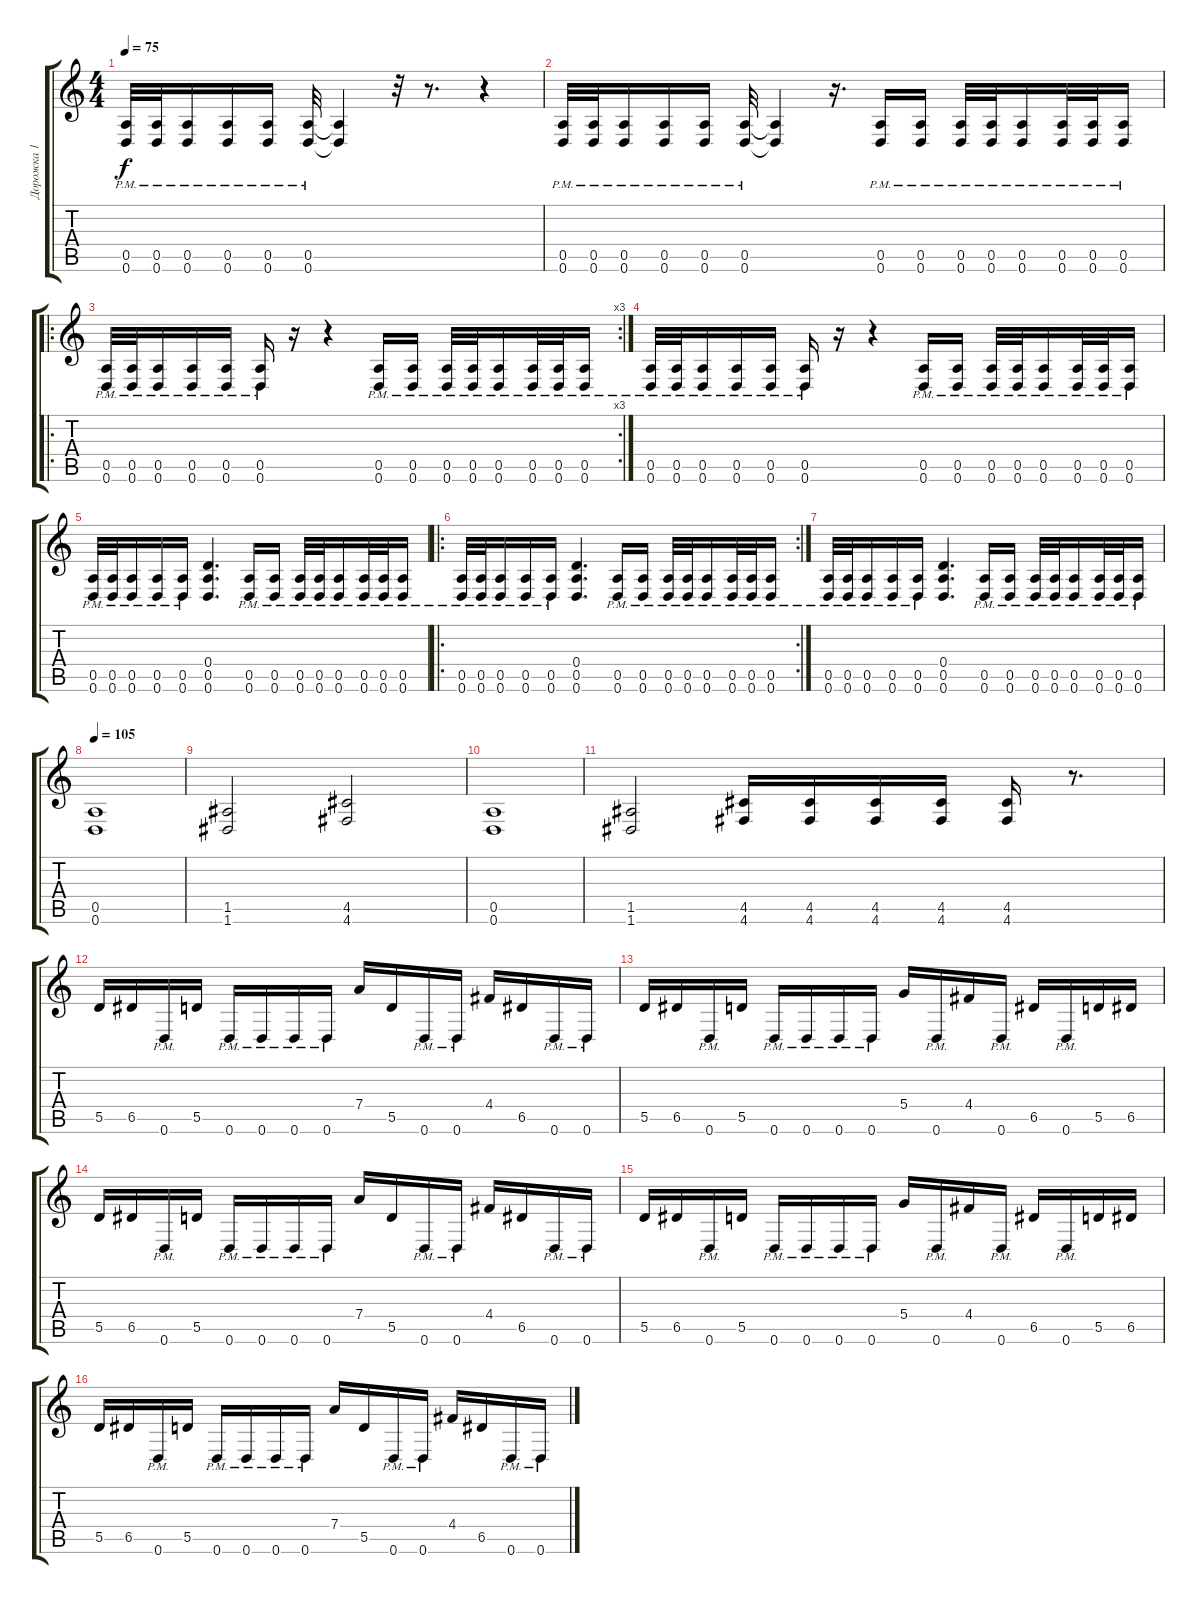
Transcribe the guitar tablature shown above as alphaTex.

\track ("Дорожка 1" "Дорожка 1") {instrument distortionguitar}
\staff {score tabs}
\tuning (E4 B3 G3 D3 A2 D2) {hide}
\ts (4 4)
\tempo 75
\clef g2
\ks c
(0.5{pm} 0.6{pm}).32{dy f} (0.5{pm} 0.6{pm}).32 (0.5{pm} 0.6{pm}).16 (0.5{pm} 0.6{pm}).16 (0.5{pm} 0.6{pm}).16 (0.5{pm} 0.6{pm}).32 (0.5{t} 0.6{t}).4{volume 9} r.32 r.8{d} r.4 |
(0.5{pm} 0.6{pm}).32{volume 13} (0.5{pm} 0.6{pm}).32 (0.5{pm} 0.6{pm}).16 (0.5{pm} 0.6{pm}).16 (0.5{pm} 0.6{pm}).16 (0.5{pm} 0.6{pm}).32 (0.5{t} 0.6{t}).4{volume 9} r.16{d} (0.5{pm} 0.6{pm}).16{volume 13} (0.5{pm} 0.6{pm}).16 (0.5{pm} 0.6{pm}).32 (0.5{pm} 0.6{pm}).32 (0.5{pm} 0.6{pm}).16 (0.5{pm} 0.6{pm}).32 (0.5{pm} 0.6{pm}).32 (0.5{pm} 0.6{pm}).16 |
\ro
\rc 3
(0.5{pm} 0.6{pm}).32 (0.5{pm} 0.6{pm}).32 (0.5{pm} 0.6{pm}).16 (0.5{pm} 0.6{pm}).16 (0.5{pm} 0.6{pm}).16 (0.5{pm} 0.6{pm}).16 r.16 r.4 (0.5{pm} 0.6{pm}).16{volume 13} (0.5{pm} 0.6{pm}).16 (0.5{pm} 0.6{pm}).32 (0.5{pm} 0.6{pm}).32 (0.5{pm} 0.6{pm}).16 (0.5{pm} 0.6{pm}).32 (0.5{pm} 0.6{pm}).32 (0.5{pm} 0.6{pm}).16 |
(0.5{pm} 0.6{pm}).32 (0.5{pm} 0.6{pm}).32 (0.5{pm} 0.6{pm}).16 (0.5{pm} 0.6{pm}).16 (0.5{pm} 0.6{pm}).16 (0.5{pm} 0.6{pm}).16 r.16 r.4 (0.5{pm} 0.6{pm}).16{volume 13} (0.5{pm} 0.6{pm}).16 (0.5{pm} 0.6{pm}).32 (0.5{pm} 0.6{pm}).32 (0.5{pm} 0.6{pm}).16 (0.5{pm} 0.6{pm}).32 (0.5{pm} 0.6{pm}).32 (0.5{pm} 0.6{pm}).16 |
(0.5{pm} 0.6{pm}).32 (0.5{pm} 0.6{pm}).32 (0.5{pm} 0.6{pm}).16 (0.5{pm} 0.6{pm}).16 (0.5{pm} 0.6{pm}).16 (0.4 0.5 0.6).4{d} (0.5{pm} 0.6{pm}).16{volume 13} (0.5{pm} 0.6{pm}).16 (0.5{pm} 0.6{pm}).32 (0.5{pm} 0.6{pm}).32 (0.5{pm} 0.6{pm}).16 (0.5{pm} 0.6{pm}).32 (0.5{pm} 0.6{pm}).32 (0.5{pm} 0.6{pm}).16 |
\ro
\rc 2
(0.5{pm} 0.6{pm}).32 (0.5{pm} 0.6{pm}).32 (0.5{pm} 0.6{pm}).16 (0.5{pm} 0.6{pm}).16 (0.5{pm} 0.6{pm}).16 (0.4 0.5 0.6).4{d} (0.5{pm} 0.6{pm}).16{volume 13} (0.5{pm} 0.6{pm}).16 (0.5{pm} 0.6{pm}).32 (0.5{pm} 0.6{pm}).32 (0.5{pm} 0.6{pm}).16 (0.5{pm} 0.6{pm}).32 (0.5{pm} 0.6{pm}).32 (0.5{pm} 0.6{pm}).16 |
(0.5{pm} 0.6{pm}).32 (0.5{pm} 0.6{pm}).32 (0.5{pm} 0.6{pm}).16 (0.5{pm} 0.6{pm}).16 (0.5{pm} 0.6{pm}).16 (0.4 0.5 0.6).4{d} (0.5{pm} 0.6{pm}).16{volume 13} (0.5{pm} 0.6{pm}).16 (0.5{pm} 0.6{pm}).32 (0.5{pm} 0.6{pm}).32 (0.5{pm} 0.6{pm}).16 (0.5{pm} 0.6{pm}).32 (0.5{pm} 0.6{pm}).32 (0.5{pm} 0.6{pm}).16 |
\tempo 105
(0.5 0.6).1 |
(1.5 1.6).2 (4.5 4.6).2 |
(0.5 0.6).1 |
(1.5 1.6).2 (4.5 4.6).16 (4.5 4.6).16 (4.5 4.6).16 (4.5 4.6).16 (4.5 4.6).16 r.8{d} |
5.5.16 6.5.16 0.6{pm}.16 5.5.16 0.6{pm}.16 0.6{pm}.16 0.6{pm}.16 0.6{pm}.16 7.4.16 5.5.16 0.6{pm}.16 0.6{pm}.16 4.4.16 6.5.16 0.6{pm}.16 0.6{pm}.16 |
5.5.16 6.5.16 0.6{pm}.16 5.5.16 0.6{pm}.16 0.6{pm}.16 0.6{pm}.16 0.6{pm}.16 5.4.16 0.6{pm}.16 4.4.16 0.6{pm}.16 6.5.16 0.6{pm}.16 5.5.16 6.5.16 |
5.5.16 6.5.16 0.6{pm}.16 5.5.16 0.6{pm}.16 0.6{pm}.16 0.6{pm}.16 0.6{pm}.16 7.4.16 5.5.16 0.6{pm}.16 0.6{pm}.16 4.4.16 6.5.16 0.6{pm}.16 0.6{pm}.16 |
5.5.16 6.5.16 0.6{pm}.16 5.5.16 0.6{pm}.16 0.6{pm}.16 0.6{pm}.16 0.6{pm}.16 5.4.16 0.6{pm}.16 4.4.16 0.6{pm}.16 6.5.16 0.6{pm}.16 5.5.16 6.5.16 |
5.5.16 6.5.16 0.6{pm}.16 5.5.16 0.6{pm}.16 0.6{pm}.16 0.6{pm}.16 0.6{pm}.16 7.4.16 5.5.16 0.6{pm}.16 0.6{pm}.16 4.4.16 6.5.16 0.6{pm}.16 0.6{pm}.16
